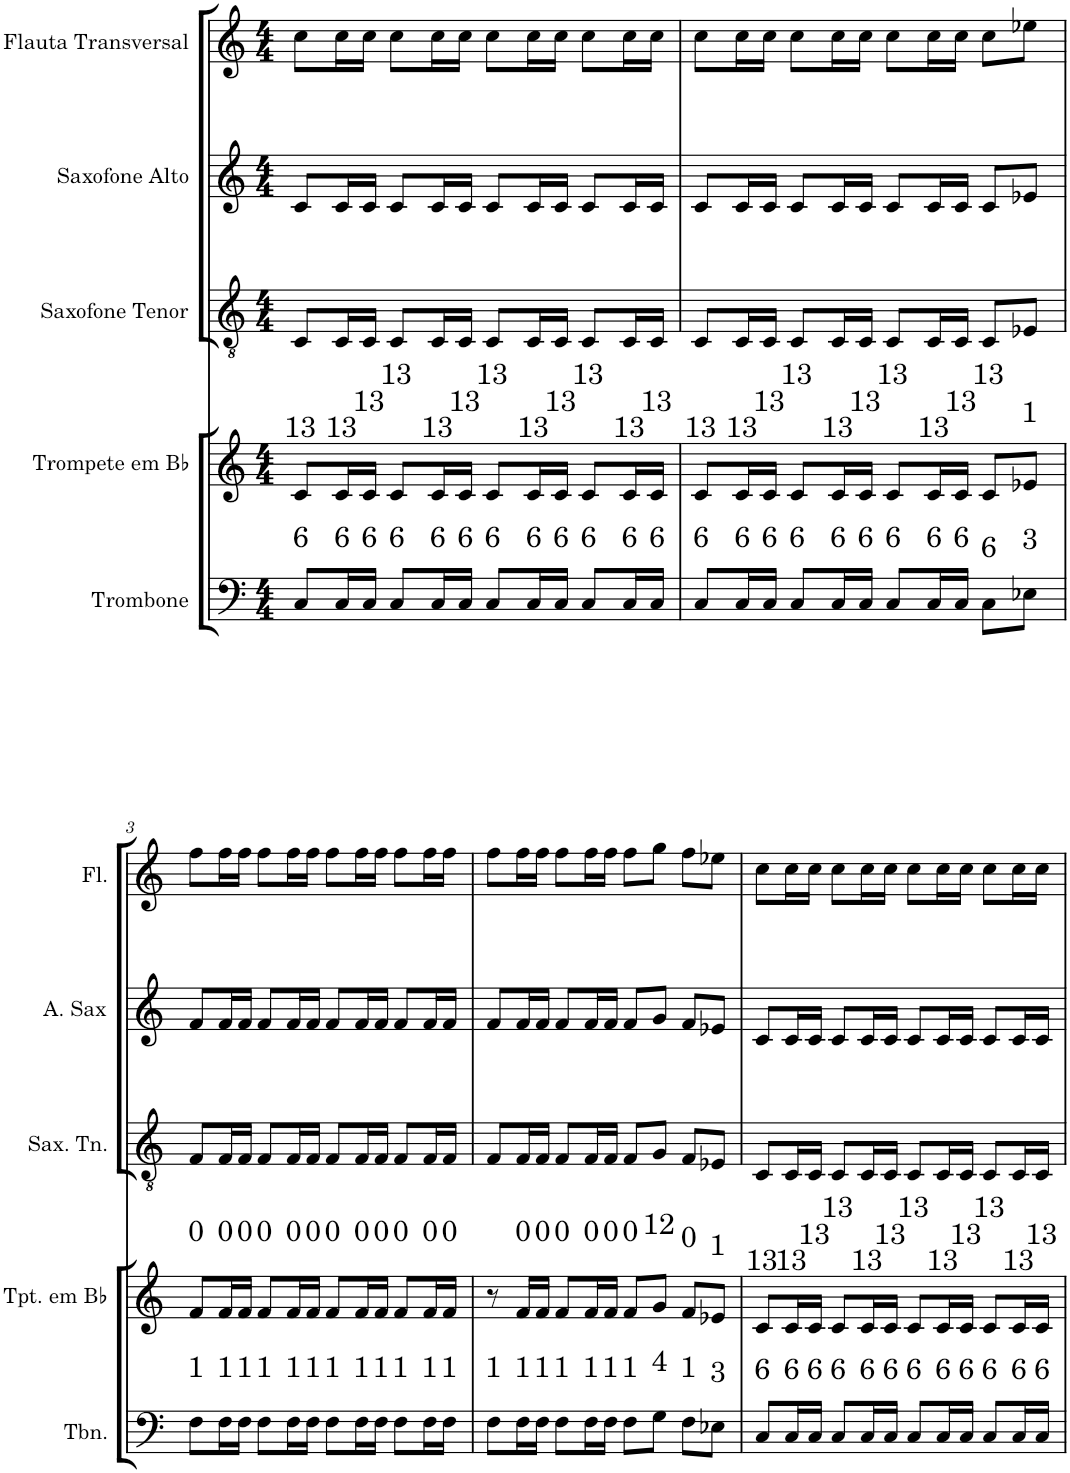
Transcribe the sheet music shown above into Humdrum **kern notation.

**kern	**kern	**kern	**kern	**kern
*part5	*part4	*part3	*part2	*part1
*staff5	*staff4	*staff3	*staff2	*staff1
*I"Trombone	*I"Trompete em Bb	*I"Saxofone Tenor	*I"Saxofone Alto	*I"Flauta Transversal
*I'Tbn.	*I'Tpt. em Bb	*I'Sax. Tn.	*	*I'Fl.
*clefF4	*clefG2	*clefGv2	*clefG2	*clefG2
*	*ITrd1c2	*ITrd8c14	*ITrd5c9	*
*k[]	*k[]	*k[]	*k[]	*k[]
*M4/4	*M4/4	*M4/4	*M4/4	*M4/4
=1	=1	=1	=1	=1
8C/L	8c/L	8C/L	8c/L	8cc\L
16C/L	16c/L	16C/L	16c/L	16cc\L
16C/JJ	16c/JJ	16C/JJ	16c/JJ	16cc\JJ
8C/L	8c/L	8C/L	8c/L	8cc\L
16C/L	16c/L	16C/L	16c/L	16cc\L
16C/JJ	16c/JJ	16C/JJ	16c/JJ	16cc\JJ
8C/L	8c/L	8C/L	8c/L	8cc\L
16C/L	16c/L	16C/L	16c/L	16cc\L
16C/JJ	16c/JJ	16C/JJ	16c/JJ	16cc\JJ
8C/L	8c/L	8C/L	8c/L	8cc\L
16C/L	16c/L	16C/L	16c/L	16cc\L
16C/JJ	16c/JJ	16C/JJ	16c/JJ	16cc\JJ
=2	=2	=2	=2	=2
8C/L	8c/L	8C/L	8c/L	8cc\L
16C/L	16c/L	16C/L	16c/L	16cc\L
16C/JJ	16c/JJ	16C/JJ	16c/JJ	16cc\JJ
8C/L	8c/L	8C/L	8c/L	8cc\L
16C/L	16c/L	16C/L	16c/L	16cc\L
16C/JJ	16c/JJ	16C/JJ	16c/JJ	16cc\JJ
8C/L	8c/L	8C/L	8c/L	8cc\L
16C/L	16c/L	16C/L	16c/L	16cc\L
16C/JJ	16c/JJ	16C/JJ	16c/JJ	16cc\JJ
8C\L	8c/L	8C/L	8c/L	8cc\L
8E-X\J	8e-X/J	8E-X/J	8e-X/J	8ee-X\J
!!LO:LB:g=z
=3	=3	=3	=3	=3
8F\L	8f/L	8F/L	8f/L	8ff\L
16F\L	16f/L	16F/L	16f/L	16ff\L
16F\JJ	16f/JJ	16F/JJ	16f/JJ	16ff\JJ
8F\L	8f/L	8F/L	8f/L	8ff\L
16F\L	16f/L	16F/L	16f/L	16ff\L
16F\JJ	16f/JJ	16F/JJ	16f/JJ	16ff\JJ
8F\L	8f/L	8F/L	8f/L	8ff\L
16F\L	16f/L	16F/L	16f/L	16ff\L
16F\JJ	16f/JJ	16F/JJ	16f/JJ	16ff\JJ
8F\L	8f/L	8F/L	8f/L	8ff\L
16F\L	16f/L	16F/L	16f/L	16ff\L
16F\JJ	16f/JJ	16F/JJ	16f/JJ	16ff\JJ
=4	=4	=4	=4	=4
8F\L	8r	8F/L	8f/L	8ff\L
16F\L	16f/LL	16F/L	16f/L	16ff\L
16F\JJ	16f/JJ	16F/JJ	16f/JJ	16ff\JJ
8F\L	8f/L	8F/L	8f/L	8ff\L
16F\L	16f/L	16F/L	16f/L	16ff\L
16F\JJ	16f/JJ	16F/JJ	16f/JJ	16ff\JJ
8F\L	8f/L	8F/L	8f/L	8ff\L
8G\J	8g/J	8G/J	8g/J	8gg\J
8F\L	8f/L	8F/L	8f/L	8ff\L
8E-X\J	8e-X/J	8E-X/J	8e-X/J	8ee-X\J
=5	=5	=5	=5	=5
8C/L	8c/L	8C/L	8c/L	8cc\L
16C/L	16c/L	16C/L	16c/L	16cc\L
16C/JJ	16c/JJ	16C/JJ	16c/JJ	16cc\JJ
8C/L	8c/L	8C/L	8c/L	8cc\L
16C/L	16c/L	16C/L	16c/L	16cc\L
16C/JJ	16c/JJ	16C/JJ	16c/JJ	16cc\JJ
8C/L	8c/L	8C/L	8c/L	8cc\L
16C/L	16c/L	16C/L	16c/L	16cc\L
16C/JJ	16c/JJ	16C/JJ	16c/JJ	16cc\JJ
8C/L	8c/L	8C/L	8c/L	8cc\L
16C/L	16c/L	16C/L	16c/L	16cc\L
16C/JJ	16c/JJ	16C/JJ	16c/JJ	16cc\JJ
=	=	=	=	=
*-	*-	*-	*-	*-
